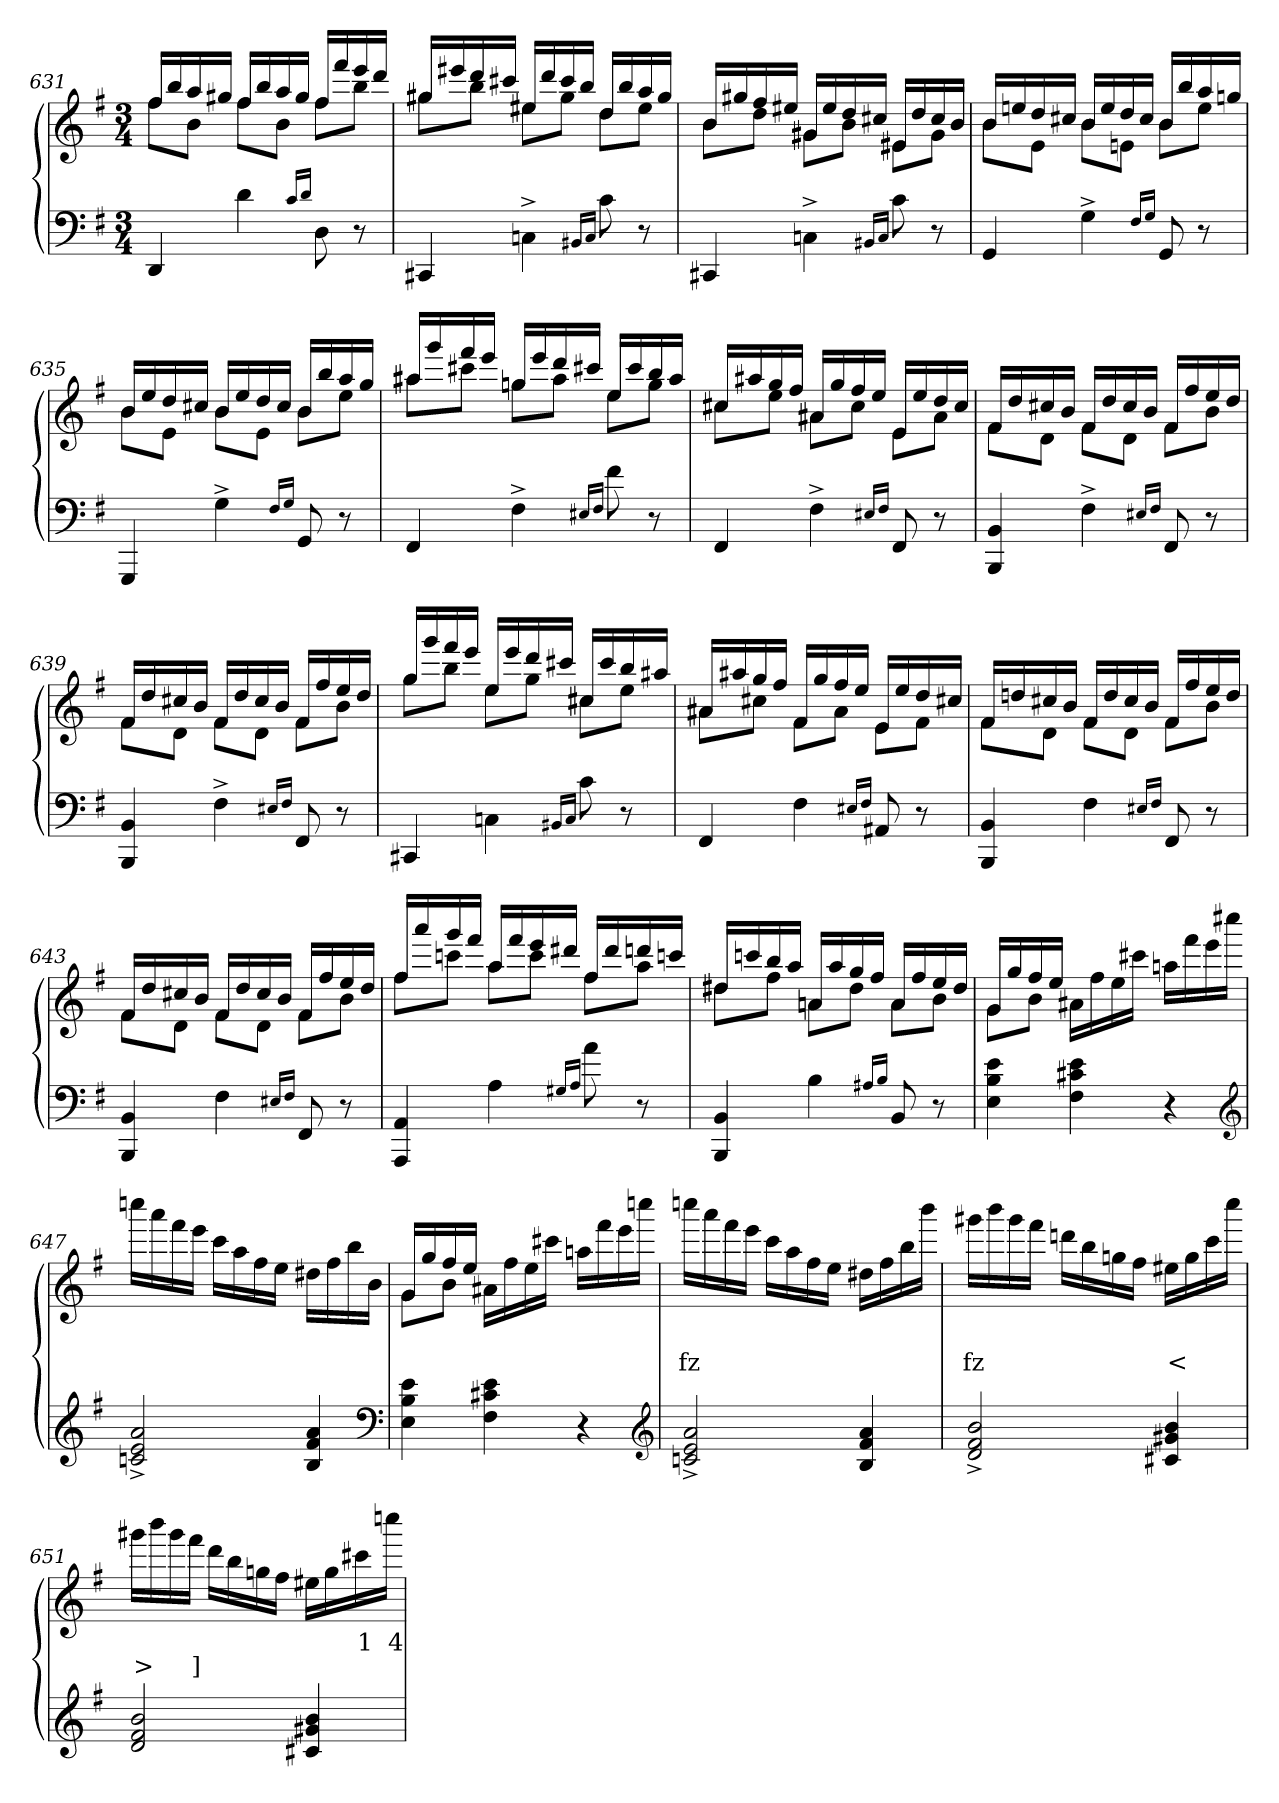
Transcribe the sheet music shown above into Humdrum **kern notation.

**kern	**kern	**text	**text
*part2	*part1	*part1	*part1
*staff2	*staff1	*staff1	*staff1
*clefF4	*clefG2	*	*
*k[f#]	*k[f#]	*	*
*M3/4	*M3/4	*	*
=631	=631	=631	=631
*	*^	*	*
4DD	16ff#LL	8ff#L	.	.
.	16bb	.	.	.
.	16aa	8bJ	.	.
.	16gg#XJJ	.	.	.
4d	16ff#LL	8ff#L	.	.
.	16bb	.	.	.
.	16aa	8bJ	.	.
.	16gg#JJ	.	.	.
16qqc/LL	.	.	.	.
16qqd/JJ	.	.	.	.
8D	16ff#LL	8ff#L	.	.
.	16fff#	.	.	.
8r	16eee	8bbJ	.	.
.	16dddJJ	.	.	.
=632	=632	=632	=632	=632
4CC#X	16gg#XLL	8gg#L	.	.
.	16eee#X	.	.	.
.	16ddd	8bbJ	.	.
.	16ccc#XJJ	.	.	.
4Cn^>\	16ee#LL	8ee#L	.	.
.	16ddd	.	.	.
.	16ccc#	8gg#J	.	.
.	16bbJJ	.	.	.
16qqBB#X/LL	.	.	.	.
16qqC/JJ	.	.	.	.
8c	16ddLL	8ddL	.	.
.	16bb	.	.	.
8r	16aa	8ee#J	.	.
.	16gg#JJ	.	.	.
=633	=633	=633	=633	=633
4CC#X	16bLL	8bL	.	.
.	16gg#X	.	.	.
.	16ff#	8ddJ	.	.
.	16ee#XJJ	.	.	.
4Cn^>\	16g#LL	8g#L	.	.
.	16ee#	.	.	.
.	16dd	8bJ	.	.
.	16cc#XJJ	.	.	.
16qqBB#X/LL	.	.	.	.
16qqC/JJ	.	.	.	.
8c	16e#LL	8e#L	.	.
.	16dd	.	.	.
8r	16cc#	8g#J	.	.
.	16bJJ	.	.	.
=634	=634	=634	=634	=634
4GG	16bLL	8bL	.	.
.	16een	.	.	.
.	16dd	8eJ	.	.
.	16cc#XJJ	.	.	.
4G^>	16bLL	8bL	.	.
.	16ee	.	.	.
.	16dd	8enJ	.	.
.	16cc#JJ	.	.	.
16qqF#/LL	.	.	.	.
16qqG/JJ	.	.	.	.
8GG	16bLL	8bL	.	.
.	16bb	.	.	.
8r	16aa	8eeJ	.	.
.	16ggnJJ	.	.	.
=635	=635	=635	=635	=635
4GGG	16bLL	8bL	.	.
.	16ee	.	.	.
.	16dd	8eJ	.	.
.	16cc#XJJ	.	.	.
4G^>	16bLL	8bL	.	.
.	16ee	.	.	.
.	16dd	8eJ	.	.
.	16cc#JJ	.	.	.
16qqF#/LL	.	.	.	.
16qqG/JJ	.	.	.	.
8GG	16bLL	8bL	.	.
.	16bb	.	.	.
8r	16aa	8eeJ	.	.
.	16ggJJ	.	.	.
=636	=636	=636	=636	=636
4FF#	16aa#XLL	8aa#L	.	.
.	16ggg	.	.	.
.	16fff#	8ccc#J	.	.
.	16eeeJJ	.	.	.
4F#^>	16ggnLL	8ggnL	.	.
.	16eee	.	.	.
.	16ddd	8aa#J	.	.
.	16ccc#XJJ	.	.	.
16qqE#X/LL	.	.	.	.
16qqF#/JJ	.	.	.	.
8f#	16eeLL	8eeL	.	.
.	16ccc#	.	.	.
8r	16bb	8ggJ	.	.
.	16aa#JJ	.	.	.
=637	=637	=637	=637	=637
4FF#	16cc#XLL	8cc#L	.	.
.	16aa#X	.	.	.
.	16gg	8eeJ	.	.
.	16ff#JJ	.	.	.
4F#^>	16a#LL	8a#L	.	.
.	16gg	.	.	.
.	16ff#	8cc#J	.	.
.	16eeJJ	.	.	.
16qqE#X/LL	.	.	.	.
16qqF#/JJ	.	.	.	.
8FF#	16eLL	8eL	.	.
.	16ee	.	.	.
8r	16dd	8a#J	.	.
.	16cc#JJ	.	.	.
=638	=638	=638	=638	=638
4BB 4BBB	16f#LL	8f#L	.	.
.	16dd	.	.	.
.	16cc#X	8dJ	.	.
.	16bJJ	.	.	.
4F#^>	16f#LL	8f#L	.	.
.	16dd	.	.	.
.	16cc#	8dJ	.	.
.	16bJJ	.	.	.
16qqE#X/LL	.	.	.	.
16qqF#/JJ	.	.	.	.
8FF#	16f#LL	8f#L	.	.
.	16ff#	.	.	.
8r	16ee	8bJ	.	.
.	16ddJJ	.	.	.
=639	=639	=639	=639	=639
4BB 4BBB	16f#LL	8f#L	.	.
.	16dd	.	.	.
.	16cc#X	8dJ	.	.
.	16bJJ	.	.	.
4F#^>	16f#LL	8f#L	.	.
.	16dd	.	.	.
.	16cc#	8dJ	.	.
.	16bJJ	.	.	.
16qqE#X/LL	.	.	.	.
16qqF#/JJ	.	.	.	.
8FF#	16f#LL	8f#L	.	.
.	16ff#	.	.	.
8r	16ee	8bJ	.	.
.	16ddJJ	.	.	.
=640	=640	=640	=640	=640
4CC#X	16ggLL	8ggL	.	.
.	16ggg	.	.	.
.	16fff#	8bbJ	.	.
.	16eeeJJ	.	.	.
4Cn\	16eeLL	8eeL	.	.
.	16eee	.	.	.
.	16ddd	8ggJ	.	.
.	16ccc#XJJ	.	.	.
16qqBB#X/LL	.	.	.	.
16qqC/JJ	.	.	.	.
8c	16cc#LL	8cc#L	.	.
.	16ccc#	.	.	.
8r	16bb	8eeJ	.	.
.	16aa#XJJ	.	.	.
=641	=641	=641	=641	=641
4FF#	16a#XLL	8a#L	.	.
.	16aa#	.	.	.
.	16gg	8cc#J	.	.
.	16ff#JJ	.	.	.
4F#	16f#LL	8f#L	.	.
.	16gg	.	.	.
.	16ff#	8a#J	.	.
.	16eeJJ	.	.	.
16qqE#X/LL	.	.	.	.
16qqF#/JJ	.	.	.	.
8AA#X	16eLL	8eL	.	.
.	16ee	.	.	.
8r	16dd	8f#J	.	.
.	16cc#XJJ	.	.	.
=642	=642	=642	=642	=642
4BB 4BBB	16f#LL	8f#L	.	.
.	16ddn	.	.	.
.	16cc#X	8dJ	.	.
.	16bJJ	.	.	.
4F#	16f#LL	8f#L	.	.
.	16dd	.	.	.
.	16cc#	8dJ	.	.
.	16bJJ	.	.	.
16qqE#X/LL	.	.	.	.
16qqF#/JJ	.	.	.	.
8FF#	16f#LL	8f#L	.	.
.	16ff#	.	.	.
8r	16ee	8bJ	.	.
.	16ddJJ	.	.	.
=643	=643	=643	=643	=643
4BB 4BBB	16f#LL	8f#L	.	.
.	16dd	.	.	.
.	16cc#X	8dJ	.	.
.	16bJJ	.	.	.
4F#	16f#LL	8f#L	.	.
.	16dd	.	.	.
.	16cc#	8dJ	.	.
.	16bJJ	.	.	.
16qqE#X/LL	.	.	.	.
16qqF#/JJ	.	.	.	.
8FF#	16f#LL	8f#L	.	.
.	16ff#	.	.	.
8r	16ee	8bJ	.	.
.	16ddJJ	.	.	.
=644	=644	=644	=644	=644
4AA 4AAA	16ff#LL	8ff#L	.	.
.	16aaa	.	.	.
.	16ggg	8cccnJ	.	.
.	16fff#JJ	.	.	.
4A	16aaLL	8aaL	.	.
.	16fff#	.	.	.
.	16eee	8cccJ	.	.
.	16ddd#XJJ	.	.	.
16qqG#X/LL	.	.	.	.
16qqA/JJ	.	.	.	.
8a	16ff#LL	8ff#L	.	.
.	16ddd#	.	.	.
8r	16dddn	8aaJ	.	.
.	16cccnJJ	.	.	.
=645	=645	=645	=645	=645
4BB 4BBB	16dd#XLL	8dd#L	.	.
.	16cccn	.	.	.
.	16bb	8ff#J	.	.
.	16aaJJ	.	.	.
4B	16anLL	8anL	.	.
.	16aa	.	.	.
.	16gg	8dd#J	.	.
.	16ff#JJ	.	.	.
16qqA#X/LL	.	.	.	.
16qqB/JJ	.	.	.	.
8BB	16aLL	8aL	.	.
.	16ff#	.	.	.
8r	16ee	8bJ	.	.
.	16dd#JJ	.	.	.
=646	=646	=646	=646	=646
4e 4B 4E	16gLL	8gL	.	.
.	16gg	.	.	.
.	16ff#	8bJ	.	.
.	16eeJJ	.	.	.
4e 4c#X 4F#	16a#XLL	2ryy	.	.
.	16ff#	.	.	.
.	16ee	.	.	.
.	16ccc#XJJ	.	.	.
4r	16aanLL	.	.	.
.	16fff#	.	.	.
.	16eee	.	.	.
.	16cccc#JJ	.	.	.
*	*v	*v	*	*
*clefG2	*	*	*
=647	=647	=647	=647
2a^> 2e^> 2cn^>	16ccccnLL	.	.
.	16aaa	.	.
.	16fff#	.	.
.	16eeeJJ	.	.
.	16cccLL	.	.
.	16aa	.	.
.	16ff#	.	.
.	16eeJJ	.	.
4a 4f# 4B	16dd#XLL	.	.
.	16ff#	.	.
.	16bb	.	.
.	16bJJ	.	.
*clefF4	*	*	*
=648	=648	=648	=648
*	*^	*	*
4e 4B 4E	16gLL	8gL	.	.
.	16gg	.	.	.
.	16ff#	8bJ	.	.
.	16eeJJ	.	.	.
4e 4c#X 4F#	16a#XLL	2ryy	.	.
.	16ff#	.	.	.
.	16ee	.	.	.
.	16ccc#XJJ	.	.	.
4r	16aanLL	.	.	.
.	16fff#	.	.	.
.	16eee	.	.	.
.	16ccccnJJ	.	.	.
*	*v	*v	*	*
*clefG2	*	*	*
=649	=649	=649	=649
2a^> 2e^> 2cn^>	16ccccnLL	.	fz
.	16aaa	.	.
.	16fff#	.	.
.	16eeeJJ	.	.
.	16cccLL	.	.
.	16aa	.	.
.	16ff#	.	.
.	16eeJJ	.	.
4a 4f# 4B	16dd#X\LL	.	.
.	16ff#	.	.
.	16bb	.	.
.	16bbbJJ	.	.
=650	=650	=650	=650
2b^> 2f#^> 2d^>	16ggg#XLL	.	fz
.	16bbb	.	.
.	16ggg#	.	.
.	16fff#JJ	.	.
.	16dddn\LL	.	.
.	16bb	.	.
.	16ggn	.	.
.	16ff#JJ	.	.
4b 4g#X 4c#X	16ee#XLL	.	<
.	16gg	.	.
.	16ccc	.	.
.	16ccccJJ	.	.
=651	=651	=651	=651
2b 2f# 2d	16ggg#XLL	.	>
.	16bbb	.	.
.	16ggg#	.	.
.	16fff#JJ	.	]
.	16ddd\LL	.	.
.	16bb	.	.
.	16ggn	.	.
.	16ff#JJ	.	.
4b 4g#X 4c#X	16ee#XLL	.	.
.	16gg	.	.
.	16ccc#X	1	.
.	16ccccnJJ	4	.
=	=	=	=
*-	*-	*-	*-
